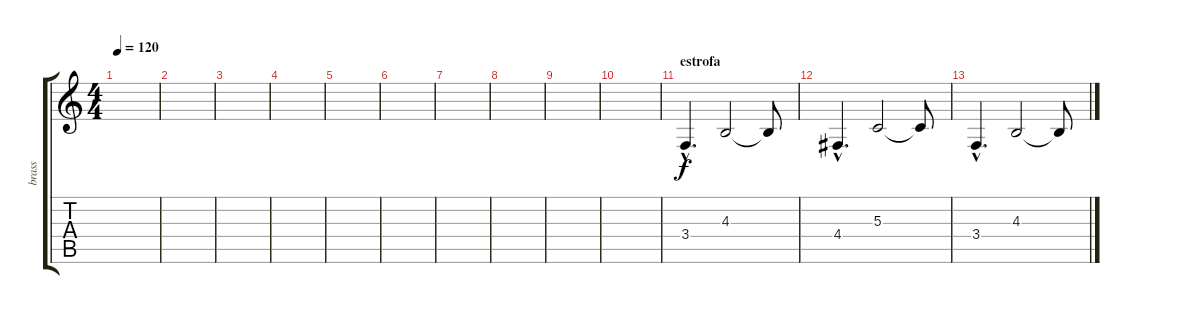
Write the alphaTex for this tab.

\track ("brass" "brass") {instrument brasssection}
\staff {score tabs}
\tuning (E4 B3 G3 D3 A2 E2) {hide}
\ts (4 4)
\tempo 120
\clef g2
\ks c
|
|
|
|
|
|
|
|
|
|
\section ("" "estrofa")
3.4{hac}.4{d} 4.3.2 4.3{t}.8 |
4.4{hac}.4{d} 5.3.2 5.3{t}.8 |
3.4{hac}.4{d} 4.3.2 4.3{t}.8
